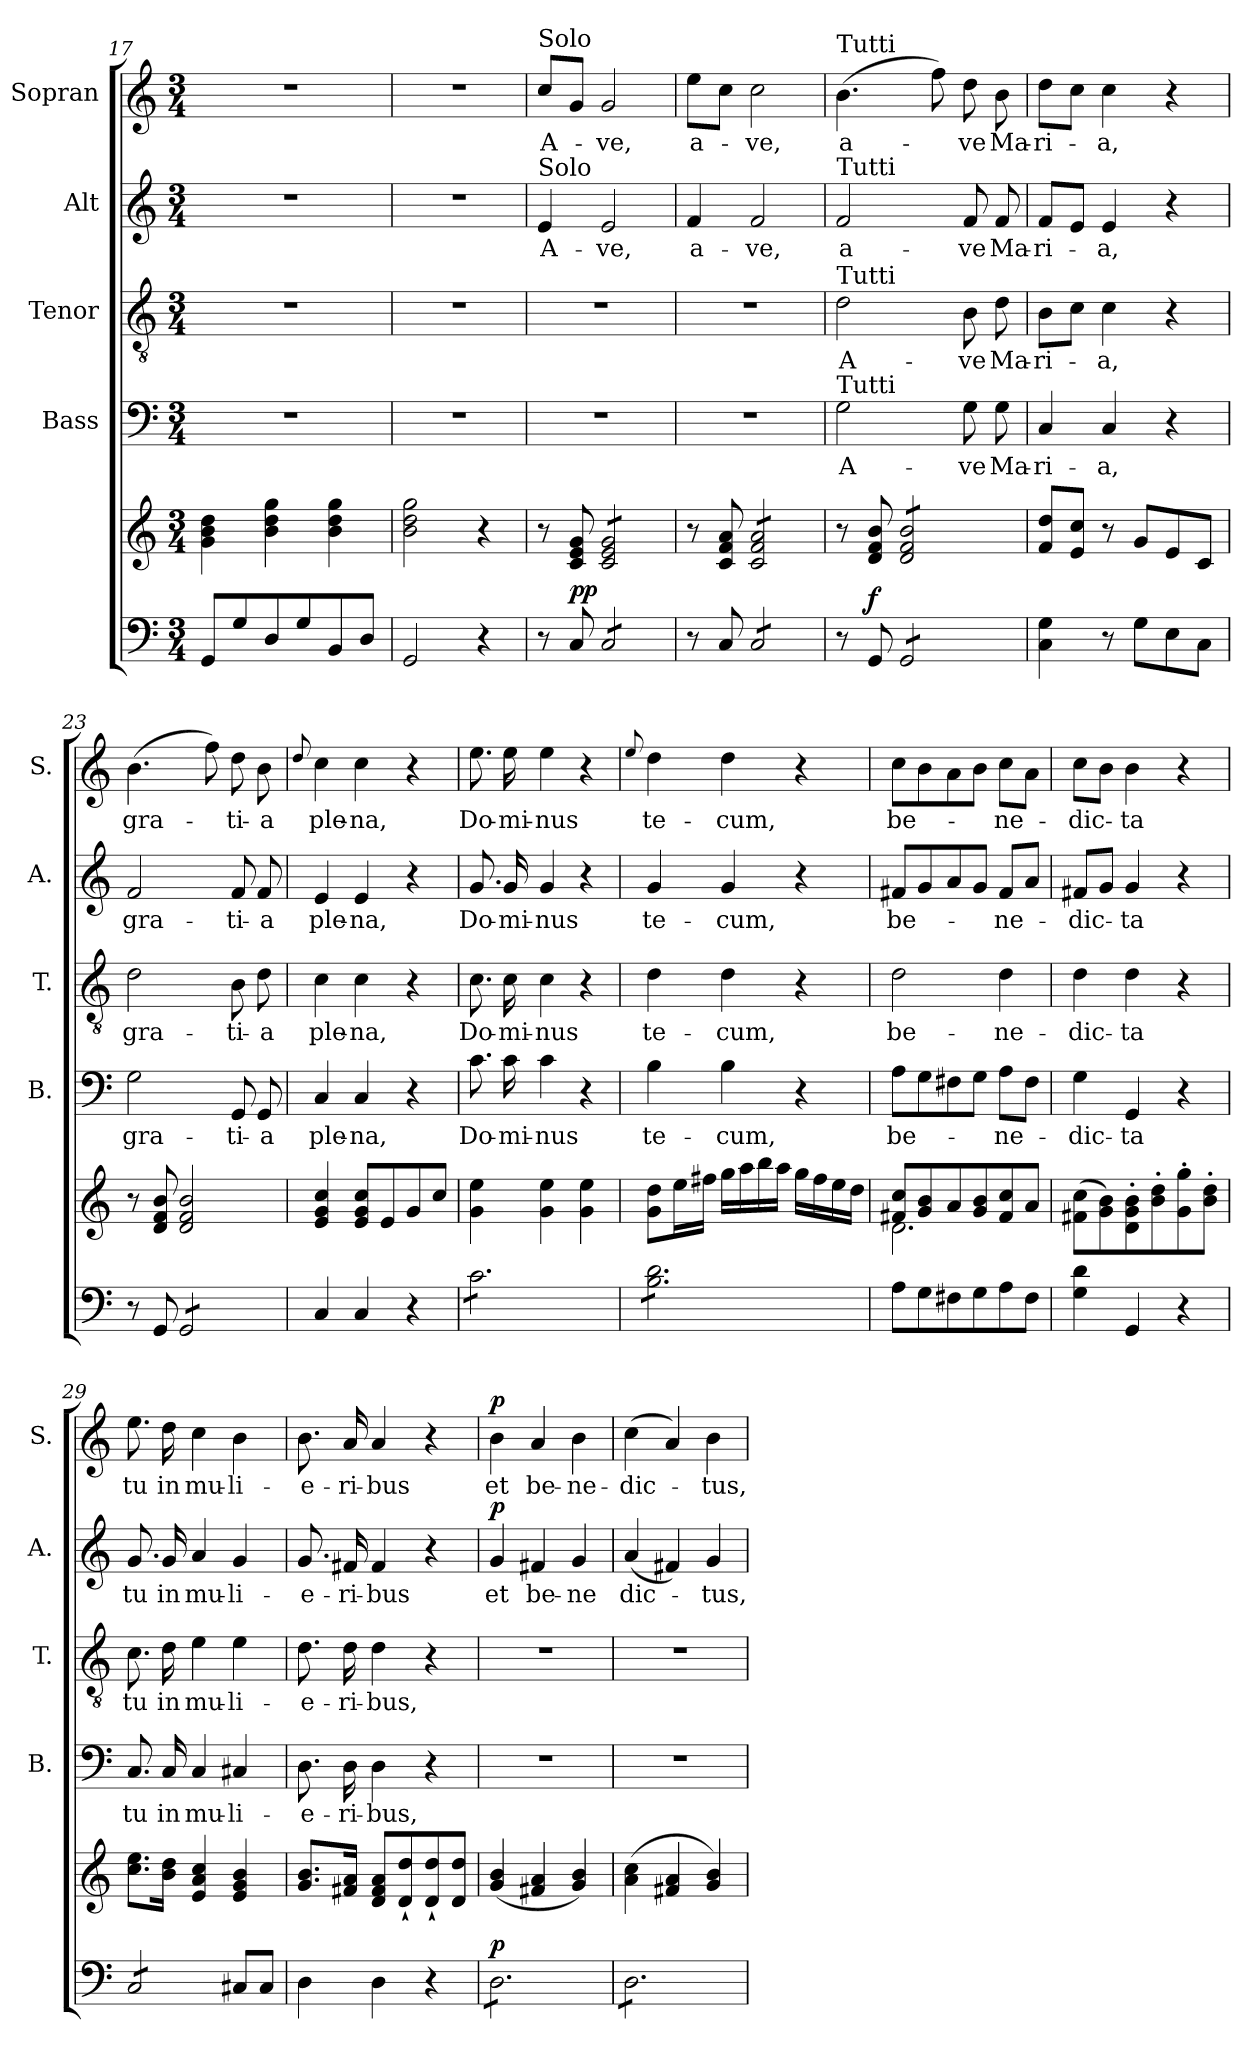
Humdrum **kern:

**kern	**kern	**dynam	**kern	**text	**kern	**text	**kern	**text	**dynam	**kern	**text	**dynam
*part5	*part5	*part5	*part4	*part4	*part3	*part3	*part2	*part2	*part2	*part1	*part1	*part1
*staff6	*staff5	*staff5/6	*staff4	*staff4	*staff3	*staff3	*staff2	*staff2	*staff2	*staff1	*staff1	*staff1
*	*	*	*I"Bass	*	*I"Tenor	*	*I"Alt	*	*	*I"Sopran	*	*
*	*	*	*I'B.	*	*I'T.	*	*I'A.	*	*	*I'S.	*	*
*clefF4	*clefG2	*	*clefF4	*	*clefGv2	*	*clefG2	*	*	*clefG2	*	*
*k[]	*k[]	*	*k[]	*	*k[]	*	*k[]	*	*	*k[]	*	*
*C:	*C:	*	*C:	*	*C:	*	*C:	*	*	*C:	*	*
*M3/4	*M3/4	*	*M3/4	*	*M3/4	*	*M3/4	*	*	*M3/4	*	*
=17	=17	=17	=17	=17	=17	=17	=17	=17	=17	=17	=17	=17
8GG/L	4g\ 4b\ 4dd\	.	2.r	.	2.r	.	2.r	.	.	2.r	.	.
8G/	.	.	.	.	.	.	.	.	.	.	.	.
8D/	4b\ 4dd\ 4gg\	.	.	.	.	.	.	.	.	.	.	.
8G/	.	.	.	.	.	.	.	.	.	.	.	.
8BB/	4b\ 4dd\ 4gg\	.	.	.	.	.	.	.	.	.	.	.
8D/J	.	.	.	.	.	.	.	.	.	.	.	.
=18	=18	=18	=18	=18	=18	=18	=18	=18	=18	=18	=18	=18
2GG/	2b\ 2dd\ 2gg\	.	2.r	.	2.r	.	2.r	.	.	2.r	.	.
4r	4r	.	.	.	.	.	.	.	.	.	.	.
=19	=19	=19	=19	=19	=19	=19	=19	=19	=19	=19	=19	=19
!	!	!	!	!	!	!	!	!	!	!LO:TX:a:t=Solo	!	!
!	!	!	!	!	!	!	!LO:TX:a:t=Solo	!	!	!	!	!
!	!	!	!	!	!	!	!	!LO:LY:b	!	!	!LO:LY:b	!
8r	8r	.	2.r	.	2.r	.	4e/	A-	.	8cc/L	A-	.
!	!	!LO:DY:a=2	!	!	!	!	!	!	!	!	!	!
8C/	8c/ 8e/ 8g/	pp	.	.	.	.	.	.	.	8g/J	.	.
!	!	!	!	!	!	!	!	!LO:LY:b	!	!	!LO:LY:b	!
*tremolo	*	*	*	*	*	*	*	*	*	*	*	*
*	*tremolo	*	*	*	*	*	*	*	*	*	*	*
8C/L	8c/ 8e/ 8g/L	.	.	.	.	.	2e/	-ve,	.	2g/	-ve,	.
8C/	8c/ 8e/ 8g/	.	.	.	.	.	.	.	.	.	.	.
8C/	8c/ 8e/ 8g/	.	.	.	.	.	.	.	.	.	.	.
8C/J	8c/ 8e/ 8g/J	.	.	.	.	.	.	.	.	.	.	.
*	*Xtremolo	*	*	*	*	*	*	*	*	*	*	*
*Xtremolo	*	*	*	*	*	*	*	*	*	*	*	*
!!LO:LB:g=z
=20	=20	=20	=20	=20	=20	=20	=20	=20	=20	=20	=20	=20
!	!	!	!	!	!	!	!	!LO:LY:b	!	!	!LO:LY:b	!
8r	8r	.	2.r	.	2.r	.	4f/	a-	.	8ee\L	a-	.
8C/	8c/ 8f/ 8a/	.	.	.	.	.	.	.	.	8cc\J	.	.
!	!	!	!	!	!	!	!	!LO:LY:b	!	!	!LO:LY:b	!
*tremolo	*	*	*	*	*	*	*	*	*	*	*	*
*	*tremolo	*	*	*	*	*	*	*	*	*	*	*
8C/L	8c/ 8f/ 8a/L	.	.	.	.	.	2f/	-ve,	.	2cc\	-ve,	.
8C/	8c/ 8f/ 8a/	.	.	.	.	.	.	.	.	.	.	.
8C/	8c/ 8f/ 8a/	.	.	.	.	.	.	.	.	.	.	.
8C/J	8c/ 8f/ 8a/J	.	.	.	.	.	.	.	.	.	.	.
*	*Xtremolo	*	*	*	*	*	*	*	*	*	*	*
*Xtremolo	*	*	*	*	*	*	*	*	*	*	*	*
=21	=21	=21	=21	=21	=21	=21	=21	=21	=21	=21	=21	=21
!	!	!	!	!	!	!	!	!	!	!LO:TX:a:t=Tutti	!	!
!	!	!	!	!	!	!	!LO:TX:a:t=Tutti	!	!	!	!	!
!	!	!	!	!	!LO:TX:a:t=Tutti	!	!	!	!	!	!	!
!	!	!	!LO:TX:a:t=Tutti	!	!	!	!	!	!	!	!	!
!	!	!	!	!LO:LY:b	!	!LO:LY:b	!	!LO:LY:b	!	!	!LO:LY:b	!
8r	8r	.	2G\	A-	2d\	A-	2f/	a-	.	(>4.b\	a-	.
!	!	!LO:DY:a=2	!	!	!	!	!	!	!	!	!	!
8GG/	8d/ 8f/ 8b/	f	.	.	.	.	.	.	.	.	.	.
*tremolo	*	*	*	*	*	*	*	*	*	*	*	*
*	*tremolo	*	*	*	*	*	*	*	*	*	*	*
8GG/L	8d/ 8f/ 8b/L	.	.	.	.	.	.	.	.	.	.	.
8GG/	8d/ 8f/ 8b/	.	.	.	.	.	.	.	.	8ff\)	.	.
!	!	!	!	!LO:LY:b	!	!LO:LY:b	!	!LO:LY:b	!	!	!LO:LY:b	!
8GG/	8d/ 8f/ 8b/	.	8G\	-ve	8B\	-ve	8f/	-ve	.	8dd\	-ve	.
!	!	!	!	!LO:LY:b	!	!LO:LY:b	!	!LO:LY:b	!	!	!LO:LY:b	!
8GG/J	8d/ 8f/ 8b/J	.	8G\	Ma-	8d\	Ma-	8f/	Ma-	.	8b\	Ma-	.
*	*Xtremolo	*	*	*	*	*	*	*	*	*	*	*
*Xtremolo	*	*	*	*	*	*	*	*	*	*	*	*
=22	=22	=22	=22	=22	=22	=22	=22	=22	=22	=22	=22	=22
!	!	!	!	!LO:LY:b	!	!LO:LY:b	!	!LO:LY:b	!	!	!LO:LY:b	!
4C\ 4G\	8f/ 8dd/L	.	4C/	-ri-	8B\L	-ri-	8f/L	-ri-	.	8dd\L	-ri-	.
.	8e/ 8cc/J	.	.	.	8c\J	.	8e/J	.	.	8cc\J	.	.
!	!	!	!	!LO:LY:b	!	!LO:LY:b	!	!LO:LY:b	!	!	!LO:LY:b	!
8r	8r	.	4C/	-a,	4c\	-a,	4e/	-a,	.	4cc\	-a,	.
8G\L	8g/L	.	.	.	.	.	.	.	.	.	.	.
8E\	8e/	.	4r	.	4r	.	4r	.	.	4r	.	.
8C\J	8c/J	.	.	.	.	.	.	.	.	.	.	.
=23	=23	=23	=23	=23	=23	=23	=23	=23	=23	=23	=23	=23
!	!	!	!	!LO:LY:b	!	!LO:LY:b	!	!LO:LY:b	!	!	!LO:LY:b	!
8r	8r	.	2G\	gra-	2d\	gra-	2f/	gra-	.	(>4.b\	gra-	.
8GG/	8d/ 8f/ 8b/	.	.	.	.	.	.	.	.	.	.	.
*tremolo	*	*	*	*	*	*	*	*	*	*	*	*
8GG/L	2d/ 2f/ 2b/	.	.	.	.	.	.	.	.	.	.	.
8GG/	.	.	.	.	.	.	.	.	.	8ff\)	.	.
!	!	!	!	!LO:LY:b	!	!LO:LY:b	!	!LO:LY:b	!	!	!LO:LY:b	!
8GG/	.	.	8GG/	-ti-	8B\	-ti-	8f/	-ti-	.	8dd\	-ti-	.
!	!	!	!	!LO:LY:b	!	!LO:LY:b	!	!LO:LY:b	!	!	!LO:LY:b	!
8GG/J	.	.	8GG/	-a	8d\	-a	8f/	-a	.	8b\	-a	.
*Xtremolo	*	*	*	*	*	*	*	*	*	*	*	*
=24	=24	=24	=24	=24	=24	=24	=24	=24	=24	=24	=24	=24
.	.	.	.	.	.	.	.	.	.	8qqdd/	.	.
!	!	!	!	!LO:LY:b	!	!LO:LY:b	!	!LO:LY:b	!	!	!LO:LY:b	!
4C/	4e/ 4g/ 4cc/	.	4C/	ple-	4c\	ple-	4e/	ple-	.	4cc\	ple-	.
!	!	!	!	!LO:LY:b	!	!LO:LY:b	!	!LO:LY:b	!	!	!LO:LY:b	!
4C/	8e/ 8g/ 8cc/L	.	4C/	-na,	4c\	-na,	4e/	-na,	.	4cc\	-na,	.
.	8e/	.	.	.	.	.	.	.	.	.	.	.
4r	8g/	.	4r	.	4r	.	4r	.	.	4r	.	.
.	8cc/J	.	.	.	.	.	.	.	.	.	.	.
=25	=25	=25	=25	=25	=25	=25	=25	=25	=25	=25	=25	=25
!	!	!	!	!LO:LY:b	!	!LO:LY:b	!	!LO:LY:b	!	!	!LO:LY:b	!
*tremolo	*	*	*	*	*	*	*	*	*	*	*	*
8c\L	4g\ 4ee\	.	8.c\	Do-	8.c\	Do-	8.g/	Do-	.	8.ee\	Do-	.
8c\	.	.	.	.	.	.	.	.	.	.	.	.
!	!	!	!	!LO:LY:b	!	!LO:LY:b	!	!LO:LY:b	!	!	!LO:LY:b	!
.	.	.	16c\	-mi-	16c\	-mi-	16g/	-mi-	.	16ee\	-mi-	.
!	!	!	!	!LO:LY:b	!	!LO:LY:b	!	!LO:LY:b	!	!	!LO:LY:b	!
8c\	4g\ 4ee\	.	4c\	-nus	4c\	-nus	4g/	-nus	.	4ee\	-nus	.
8c\	.	.	.	.	.	.	.	.	.	.	.	.
8c\	4g\ 4ee\	.	4r	.	4r	.	4r	.	.	4r	.	.
8c\J	.	.	.	.	.	.	.	.	.	.	.	.
!!LO:PB:g=z
=26	=26	=26	=26	=26	=26	=26	=26	=26	=26	=26	=26	=26
.	.	.	.	.	.	.	.	.	.	8qqee/	.	.
!	!	!	!	!LO:LY:b	!	!LO:LY:b	!	!LO:LY:b	!	!	!LO:LY:b	!
8B\ 8d\L	8g\ 8dd\L	.	4B\	te-	4d\	te-	4g/	te-	.	4dd\	te-	.
8B\ 8d\	16ee\L	.	.	.	.	.	.	.	.	.	.	.
.	16ff#X\JJ	.	.	.	.	.	.	.	.	.	.	.
!	!	!	!	!LO:LY:b	!	!LO:LY:b	!	!LO:LY:b	!	!	!LO:LY:b	!
8B\ 8d\	16gg\LL	.	4B\	-cum,	4d\	-cum,	4g/	-cum,	.	4dd\	-cum,	.
.	16aa\	.	.	.	.	.	.	.	.	.	.	.
8B\ 8d\	16bb\	.	.	.	.	.	.	.	.	.	.	.
.	16aa\JJ	.	.	.	.	.	.	.	.	.	.	.
8B\ 8d\	16gg\LL	.	4r	.	4r	.	4r	.	.	4r	.	.
.	16ff#\	.	.	.	.	.	.	.	.	.	.	.
8B\ 8d\J	16ee\	.	.	.	.	.	.	.	.	.	.	.
*Xtremolo	*	*	*	*	*	*	*	*	*	*	*	*
.	16dd\JJ	.	.	.	.	.	.	.	.	.	.	.
=27	=27	=27	=27	=27	=27	=27	=27	=27	=27	=27	=27	=27
*	*^	*	*	*	*	*	*	*	*	*	*	*
!	!	!	!	!	!LO:LY:b	!	!LO:LY:b	!	!LO:LY:b	!	!	!LO:LY:b	!
8A\L	8f#X/ 8cc/L	2.d\	.	8A\L	be-	2d\	be-	8f#X/L	be-	.	8cc\L	be-	.
8G\	8g/ 8b/	.	.	8G\	.	.	.	8g/	.	.	8b\	.	.
8F#X\	8a/	.	.	8F#X\	.	.	.	8a/	.	.	8a\	.	.
8G\	8g/ 8b/	.	.	8G\J	.	.	.	8g/J	.	.	8b\J	.	.
!	!	!	!	!	!LO:LY:b	!	!LO:LY:b	!	!LO:LY:b	!	!	!LO:LY:b	!
8A\	8f#/ 8cc/	.	.	8A\L	-ne-	4d\	-ne-	8f#/L	-ne-	.	8cc\L	-ne-	.
8F#\J	8a/J	.	.	8F#\J	.	.	.	8a/J	.	.	8a\J	.	.
*	*v	*v	*	*	*	*	*	*	*	*	*	*	*
=28	=28	=28	=28	=28	=28	=28	=28	=28	=28	=28	=28	=28
!	!	!	!	!LO:LY:b	!	!LO:LY:b	!	!LO:LY:b	!	!	!LO:LY:b	!
4G\ 4d\	(>8f#X\ 8cc\L	.	4G\	-dic-	4d\	-dic-	8f#X/L	-dic-	.	8cc\L	-dic-	.
.	8g\ 8b\)	.	.	.	.	.	8g/J	.	.	8b\J	.	.
!	!	!	!	!LO:LY:b	!	!LO:LY:b	!	!LO:LY:b	!	!	!LO:LY:b	!
4GG/	8d\'> 8g\'> 8b\'>	.	4GG/	-ta	4d\	-ta	4g/	-ta	.	4b\	-ta	.
.	8b\'> 8dd\'>	.	.	.	.	.	.	.	.	.	.	.
4r	8g\'> 8gg\'>	.	4r	.	4r	.	4r	.	.	4r	.	.
.	8b\'> 8dd\'>J	.	.	.	.	.	.	.	.	.	.	.
=29	=29	=29	=29	=29	=29	=29	=29	=29	=29	=29	=29	=29
!	!	!	!	!LO:LY:b	!	!LO:LY:b	!	!LO:LY:b	!	!	!LO:LY:b	!
*tremolo	*	*	*	*	*	*	*	*	*	*	*	*
8C/L	8.cc\ 8.ee\L	.	8.C/	tu	8.c\	tu	8.g/	tu	.	8.ee\	tu	.
8C/	.	.	.	.	.	.	.	.	.	.	.	.
!	!	!	!	!LO:LY:b	!	!LO:LY:b	!	!LO:LY:b	!	!	!LO:LY:b	!
.	16b\ 16dd\Jk	.	16C/	in	16d\	in	16g/	in	.	16dd\	in	.
!	!	!	!	!LO:LY:b	!	!LO:LY:b	!	!LO:LY:b	!	!	!LO:LY:b	!
8C/	4e/ 4a/ 4cc/	.	4C/	mu-	4e\	mu-	4a/	mu-	.	4cc\	mu-	.
8C/J	.	.	.	.	.	.	.	.	.	.	.	.
*Xtremolo	*	*	*	*	*	*	*	*	*	*	*	*
!	!	!	!	!LO:LY:b	!	!LO:LY:b	!	!LO:LY:b	!	!	!LO:LY:b	!
8C#X/L	4e/ 4g/ 4b/	.	4C#X/	-li-	4e\	-li-	4g/	-li-	.	4b\	-li-	.
8C#/J	.	.	.	.	.	.	.	.	.	.	.	.
=30	=30	=30	=30	=30	=30	=30	=30	=30	=30	=30	=30	=30
!	!	!	!	!LO:LY:b	!	!LO:LY:b	!	!LO:LY:b	!	!	!LO:LY:b	!
4D\	8.g/ 8.b/L	.	8.D\	-e-	8.d\	-e-	8.g/	-e-	.	8.b\	-e-	.
!	!	!	!	!LO:LY:b	!	!LO:LY:b	!	!LO:LY:b	!	!	!LO:LY:b	!
.	16f#X/ 16a/Jk	.	16D\	-ri-	16d\	-ri-	16f#X/	-ri-	.	16a/	-ri-	.
!	!	!	!	!LO:LY:b	!	!LO:LY:b	!	!LO:LY:b	!	!	!LO:LY:b	!
4D\	8d/ 8f#/ 8a/L	.	4D\	-bus,	4d\	-bus,	4f#/	-bus	.	4a/	-bus	.
.	8d/`< 8dd/`<	.	.	.	.	.	.	.	.	.	.	.
4r	8d/`< 8dd/`<	.	4r	.	4r	.	4r	.	.	4r	.	.
.	8d/ 8dd/J	.	.	.	.	.	.	.	.	.	.	.
!!LO:LB:g=z
=31	=31	=31	=31	=31	=31	=31	=31	=31	=31	=31	=31	=31
!	!	!LO:DY:a=2	!	!	!	!	!	!LO:LY:b	!LO:DY:a	!	!LO:LY:b	!LO:DY:a
*tremolo	*	*	*	*	*	*	*	*	*	*	*	*
8D\L	(<4g/ 4b/	p	2.r	.	2.r	.	4g/	et	p	4b\	et	p
8D\	.	.	.	.	.	.	.	.	.	.	.	.
!	!	!	!	!	!	!	!	!LO:LY:b	!	!	!LO:LY:b	!
8D\	4f#X/ 4a/	.	.	.	.	.	4f#X/	be-	.	4a/	be-	.
8D\	.	.	.	.	.	.	.	.	.	.	.	.
!	!	!	!	!	!	!	!	!LO:LY:b	!	!	!LO:LY:b	!
8D\	4g/ 4b/)	.	.	.	.	.	4g/	-ne	.	4b\	-ne-	.
8D\J	.	.	.	.	.	.	.	.	.	.	.	.
=32	=32	=32	=32	=32	=32	=32	=32	=32	=32	=32	=32	=32
!	!	!	!	!	!	!	!	!LO:LY:b	!	!	!LO:LY:b	!
8D\L	(>4a\ 4cc\	.	2.r	.	2.r	.	(<4a/	dic-	.	(>4cc\	-dic-	.
8D\	.	.	.	.	.	.	.	.	.	.	.	.
8D\	4f#X/ 4a/	.	.	.	.	.	4f#X/)	.	.	4a/)	.	.
8D\	.	.	.	.	.	.	.	.	.	.	.	.
!	!	!	!	!	!	!	!	!LO:LY:b	!	!	!LO:LY:b	!
8D\	4g/ 4b/)	.	.	.	.	.	4g/	-tus,	.	4b\	-tus,	.
8D\J	.	.	.	.	.	.	.	.	.	.	.	.
*Xtremolo	*	*	*	*	*	*	*	*	*	*	*	*
=	=	=	=	=	=	=	=	=	=	=	=	=
*-	*-	*-	*-	*-	*-	*-	*-	*-	*-	*-	*-	*-
